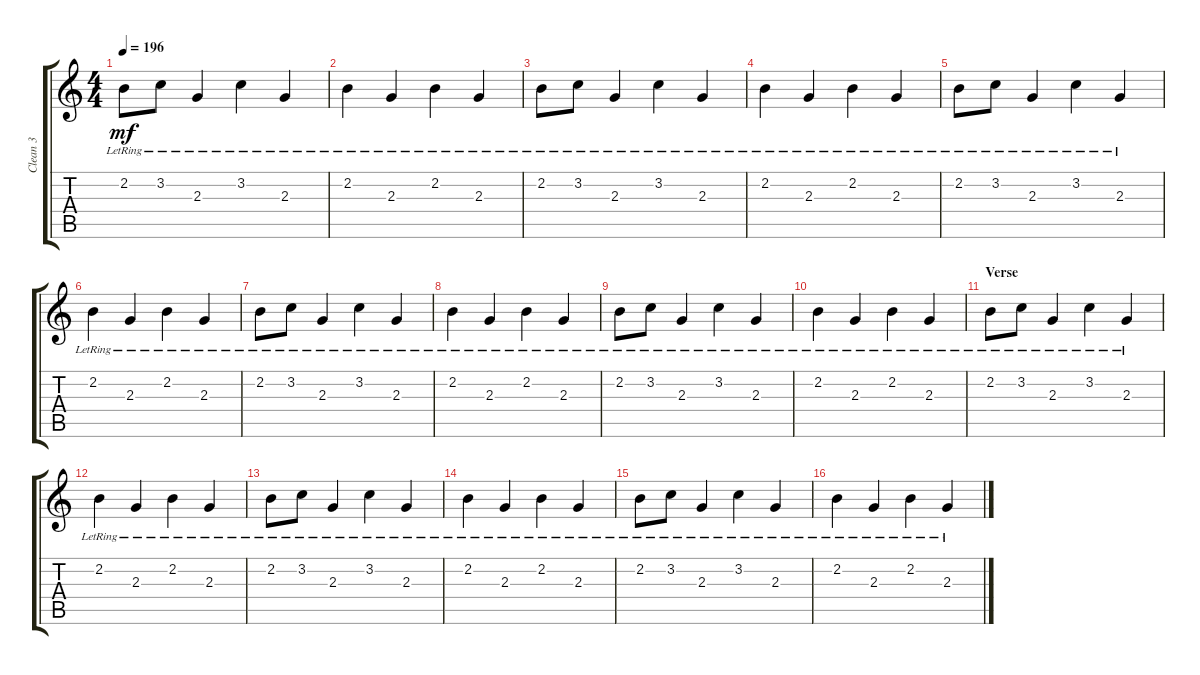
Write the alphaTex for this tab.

\track ("Clean 3" "Clean 3") {instrument electricguitarclean}
\staff {score tabs}
\tuning (D4 A3 F3 C3 G2 C2) {hide}
\ts (4 4)
\tempo 196
\clef g2
\ks aminor
2.2{lr}.8{dy mf} 3.2{lr}.8 2.3{lr}.4 3.2{lr}.4 2.3{lr}.4 |
2.2{lr}.4 2.3{lr}.4 2.2{lr}.4 2.3{lr}.4 |
2.2{lr}.8 3.2{lr}.8 2.3{lr}.4 3.2{lr}.4 2.3{lr}.4 |
2.2{lr}.4 2.3{lr}.4 2.2{lr}.4 2.3{lr}.4 |
2.2{lr}.8 3.2{lr}.8 2.3{lr}.4 3.2{lr}.4 2.3{lr}.4 |
2.2{lr}.4 2.3{lr}.4 2.2{lr}.4 2.3{lr}.4 |
2.2{lr}.8 3.2{lr}.8 2.3{lr}.4 3.2{lr}.4 2.3{lr}.4 |
2.2{lr}.4 2.3{lr}.4 2.2{lr}.4 2.3{lr}.4 |
2.2{lr}.8 3.2{lr}.8 2.3{lr}.4 3.2{lr}.4 2.3{lr}.4 |
2.2{lr}.4 2.3{lr}.4 2.2{lr}.4 2.3{lr}.4 |
\section ("" "Verse")
2.2{lr}.8 3.2{lr}.8 2.3{lr}.4 3.2{lr}.4 2.3{lr}.4 |
2.2{lr}.4 2.3{lr}.4 2.2{lr}.4 2.3{lr}.4 |
2.2{lr}.8 3.2{lr}.8 2.3{lr}.4 3.2{lr}.4 2.3{lr}.4 |
2.2{lr}.4 2.3{lr}.4 2.2{lr}.4 2.3{lr}.4 |
2.2{lr}.8 3.2{lr}.8 2.3{lr}.4 3.2{lr}.4 2.3{lr}.4 |
2.2{lr}.4 2.3{lr}.4 2.2{lr}.4 2.3{lr}.4
